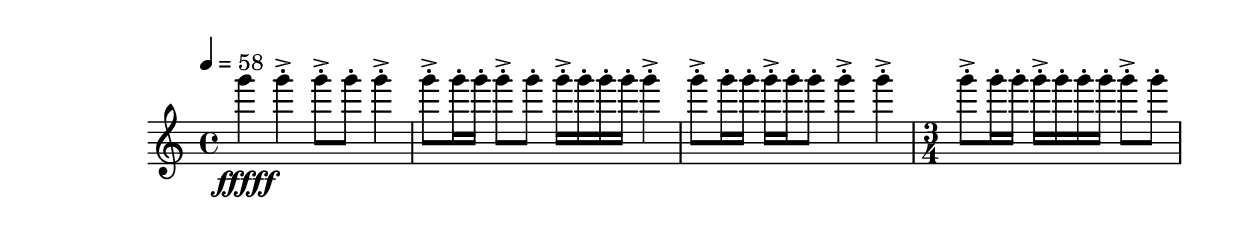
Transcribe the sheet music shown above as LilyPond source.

\version "2.18.2"
\score {
  
   \new Staff \with {
  } 
  {
    
      \tempo 4 = 58
      
      
      
   \clef treble
%   75  Glk G4 ["396.34552001953136", "67.19106174765656", "-58.106101989746094"]
      g'''4\fffff   g'''-.->    g'''8-.-> g'''-.    g'''4-.->
      g'''8-.-> g'''16-. g'''-.    g'''8-.-> g'''-.   g'''16-.-> g'''-.  g'''-. g'''-.    g'''4-.-> 
      g'''8-.-> g'''16-.  g'''16-.    g'''-.-> g'''-.  g'''8-.    g'''4-.->    g'''-.->
      \time 3/4  g'''8-.-> g'''16-. g'''-.    g'''16-.-> g'''-.  g'''-. g'''-.    g'''8-.-> g'''-.  
     
     
     
  }
  \layout{ 
  
  }
  \midi{}
}